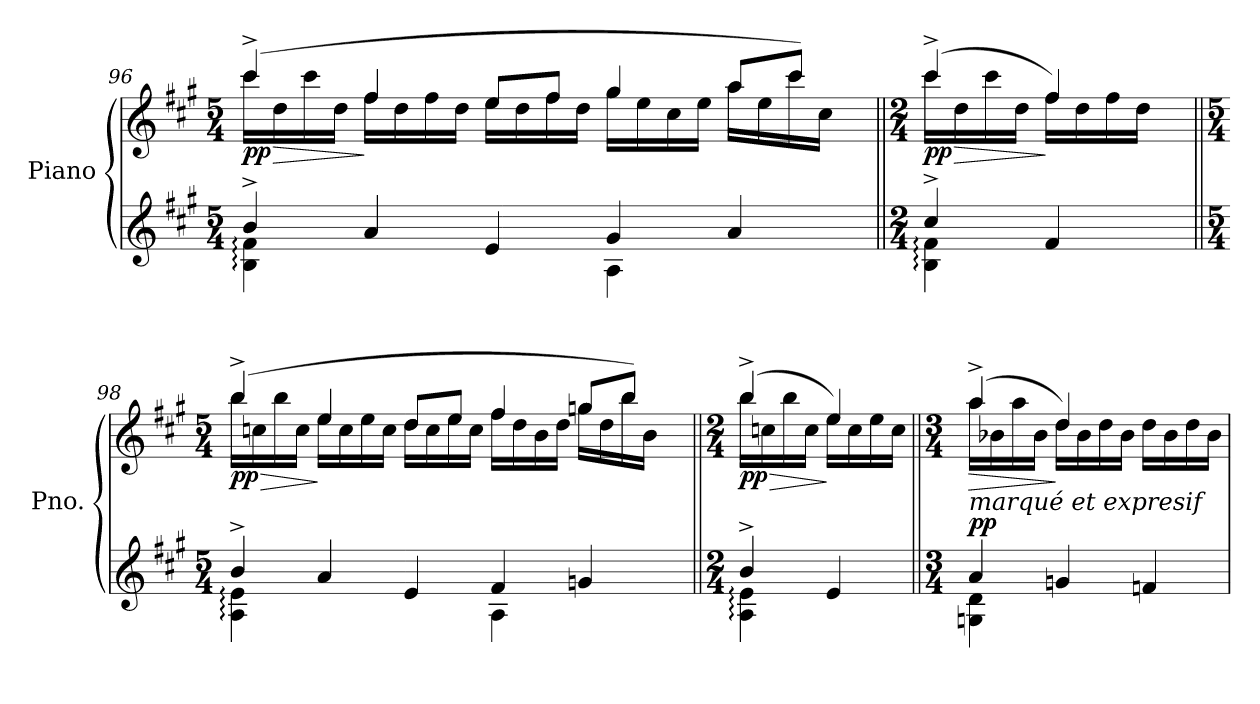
**kern	**kern	**dynam
*part1	*part1	*part1
*staff2	*staff1	*staff1/2
*I"Piano	*	*
*I'Pno.	*	*
*clefG2	*clefG2	*
*k[f#c#g#]	*k[f#c#g#]	*
*M5/4	*M5/4	*
=96	=96	=96
*^	*	*
!	!	!	!LO:HP:b
*	*	*^	*
!	!	!	!	!LO:DY:n=1:b
4b^/	4B\: 4f#\:	(>4ccc#^/	16ccc#\LL	> pp
.	.	.	16dd\	.
.	.	.	16ccc#\	.
.	.	.	16dd\JJ	.
4a/	2ryy	4ff#/	16ff#\LL	]
.	.	.	16dd\	.
.	.	.	16ff#\	.
.	.	.	16dd\JJ	.
4e/	.	8ee/L	16ee\LL	.
.	.	.	16dd\	.
.	.	8ff#/J	16ff#\	.
.	.	.	16dd\JJ	.
4g#/	4A\	4gg#/	16gg#\LL	.
.	.	.	16ee\	.
.	.	.	16cc#\	.
.	.	.	16ee\JJ	.
4a/	8..ryy	8aa/L	16aa\LL	.
.	.	.	16ee\	.
.	.	8ccc#/J)	16ccc#\	.
.	.	.	16cc#\JJ	.
.	64B!LLLLyy	.	.	.
.	64f#!JJJJyy	.	.	.
=97||	=97||	=97||	=97||	=97||
*M2/4	*	*M2/4	*	*
!	!	!	!	!LO:HP:b
!	!	!	!	!LO:DY:n=1:b
4cc#^/	4B\: 4f#\:	(4ccc#^/	16ccc#\LL	> pp
.	.	.	16dd\	.
.	.	.	16ccc#\	.
.	.	.	16dd\JJ	.
4f#/	8..ryy	4ff#/)	16ff#\LL	]
.	.	.	16dd\	.
.	.	.	16ff#\	.
.	.	.	16dd\JJ	.
.	64A!LLLLyy	.	.	.
.	64e!JJJJyy	.	.	.
!!LO:LB:g=z	!!
=98||	=98||	=98||	=98||	=98||
*M5/4	*	*M5/4	*	*
!	!	!	!	!LO:HP:b
!	!	!	!	!LO:DY:n=1:b
4b^/	4A\: 4e\:	(>4bb^/	16bb\LL	> pp
.	.	.	16ccn\	.
.	.	.	16bb\	.
.	.	.	16cc\JJ	.
4a/	2ryy	4ee/	16ee\LL	]
.	.	.	16cc\	.
.	.	.	16ee\	.
.	.	.	16cc\JJ	.
4e/	.	8dd/L	16dd\LL	.
.	.	.	16cc\	.
.	.	8ee/J	16ee\	.
.	.	.	16cc\JJ	.
4f#/	4A\	4ff#/	16ff#\LL	.
.	.	.	16dd\	.
.	.	.	16b\	.
.	.	.	16dd\JJ	.
4gn/	8..ryy	8ggn/L	16gg\LL	.
.	.	.	16dd\	.
.	.	8bb/J)	16bb\	.
.	.	.	16b\JJ	.
.	64A!LLLLyy	.	.	.
.	64e!JJJJyy	.	.	.
=99||	=99||	=99||	=99||	=99||
*M2/4	*	*M2/4	*	*
!	!	!	!	!LO:HP:b
!	!	!	!	!LO:DY:n=1:b
4b^/	4A\: 4e\:	(4bb^/	16bb\LL	> pp
.	.	.	16ccn\	.
.	.	.	16bb\	.
.	.	.	16cc\JJ	.
4e/	4rgyy	4ee/)	16ee\LL	]
.	.	.	16cc\	.
.	.	.	16ee\	.
.	.	.	16cc\JJ	.
=100||	=100||	=100||	=100||	=100||
*M3/4	*	*M3/4	*	*
!LO:TX:a:i:t=marqué et expresif	!	!	!	!
!	!	!	!	!LO:HP:b
!	!	!	!	!LO:DY:n=1:a=2
!	!	!	!	!LO:DY:n=2:b
4a/	4Gn\ 4d\	(4aa^/	16aa\LL	> p p
.	.	.	16b-X\	.
.	.	.	16aa\	.
.	.	.	16b-\JJ	.
4gn/	2ryy	4dd/)	16dd\LL	]
.	.	.	16b-\	.
.	.	.	16dd\	.
.	.	.	16b-\JJ	.
4fn/	.	4rddyy	16dd\LL	.
.	.	.	16b-\	.
.	.	.	16dd\	.
.	.	.	16b-\JJ	.
*v	*v	*	*	*
*	*v	*v	*
=	=	=
*-	*-	*-
